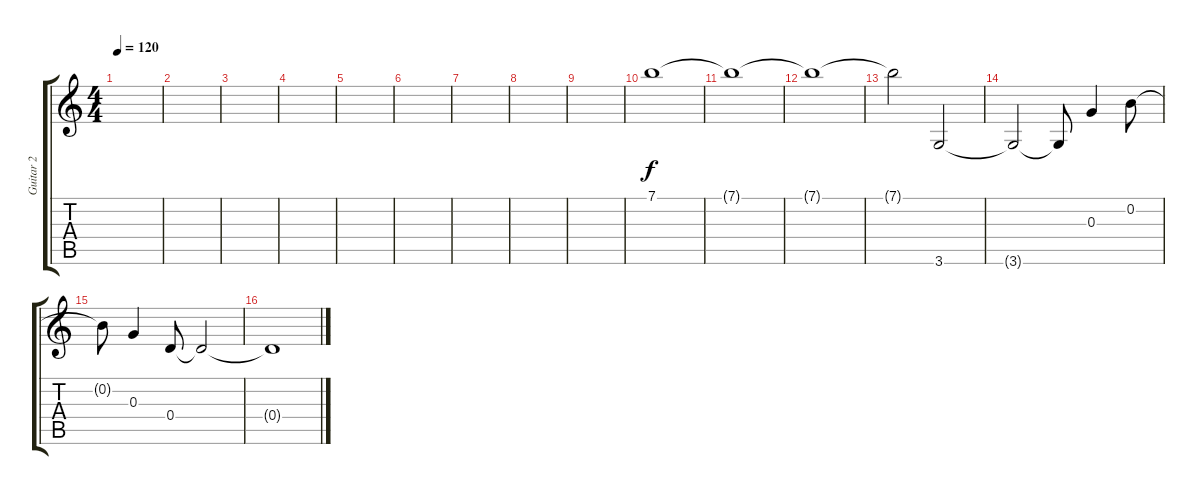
\track ("Guitar 2" "Guitar 2") {instrument overdrivenguitar}
\staff {score tabs}
\tuning (E4 B3 G3 D3 A2 E2) {hide}
\ts (4 4)
\tempo 120
\clef g2
\ks c
|
|
|
|
|
|
|
|
|
7.1.1 |
7.1{t}.1 |
7.1{t}.1 |
7.1{t}.2 3.6.2 |
3.6{t}.2 3.6{t}.8 0.3.4 0.2.8 |
0.2{t}.8 0.3.4 0.4.8 0.4{t}.2 |
0.4{t}.1
